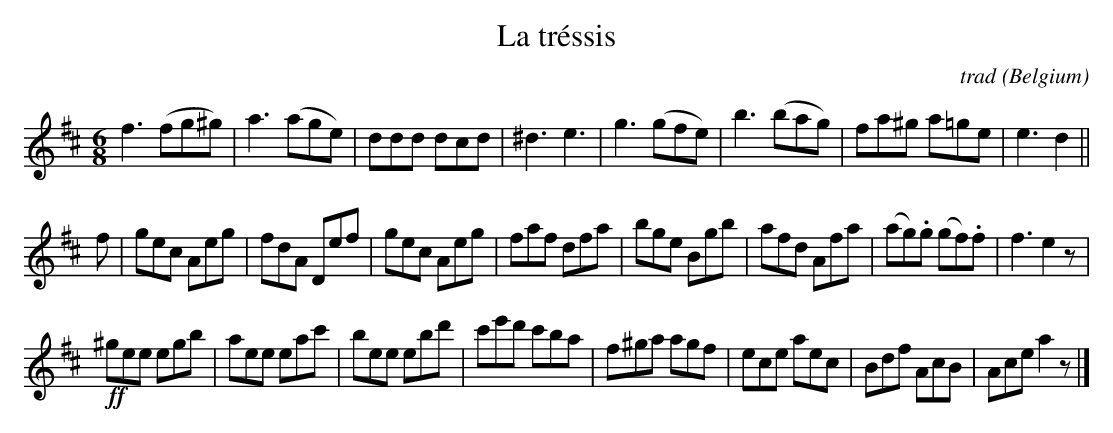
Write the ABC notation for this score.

X:1
T:La tréssis
C:trad
O:Belgium
M:6/8
L:1/8
K:Dmaj
f3 (fg^g)|a3 (age)|ddd dcd|^d3 e3|g3 (gfe)|b3 (bag)|fa^g a=ge|e3 d2||
f|gec Aeg|fdA Def|gec Aeg|faf dfa|bge Bgb|afd Afa|(ag).g (gf).f|f3 e2z|
!ff!^gee egb|aee eac'|bee ebd'|c'e'd' c'ba|f^ga agf|ece aec|Bdf AcB|Ace a2z|]
